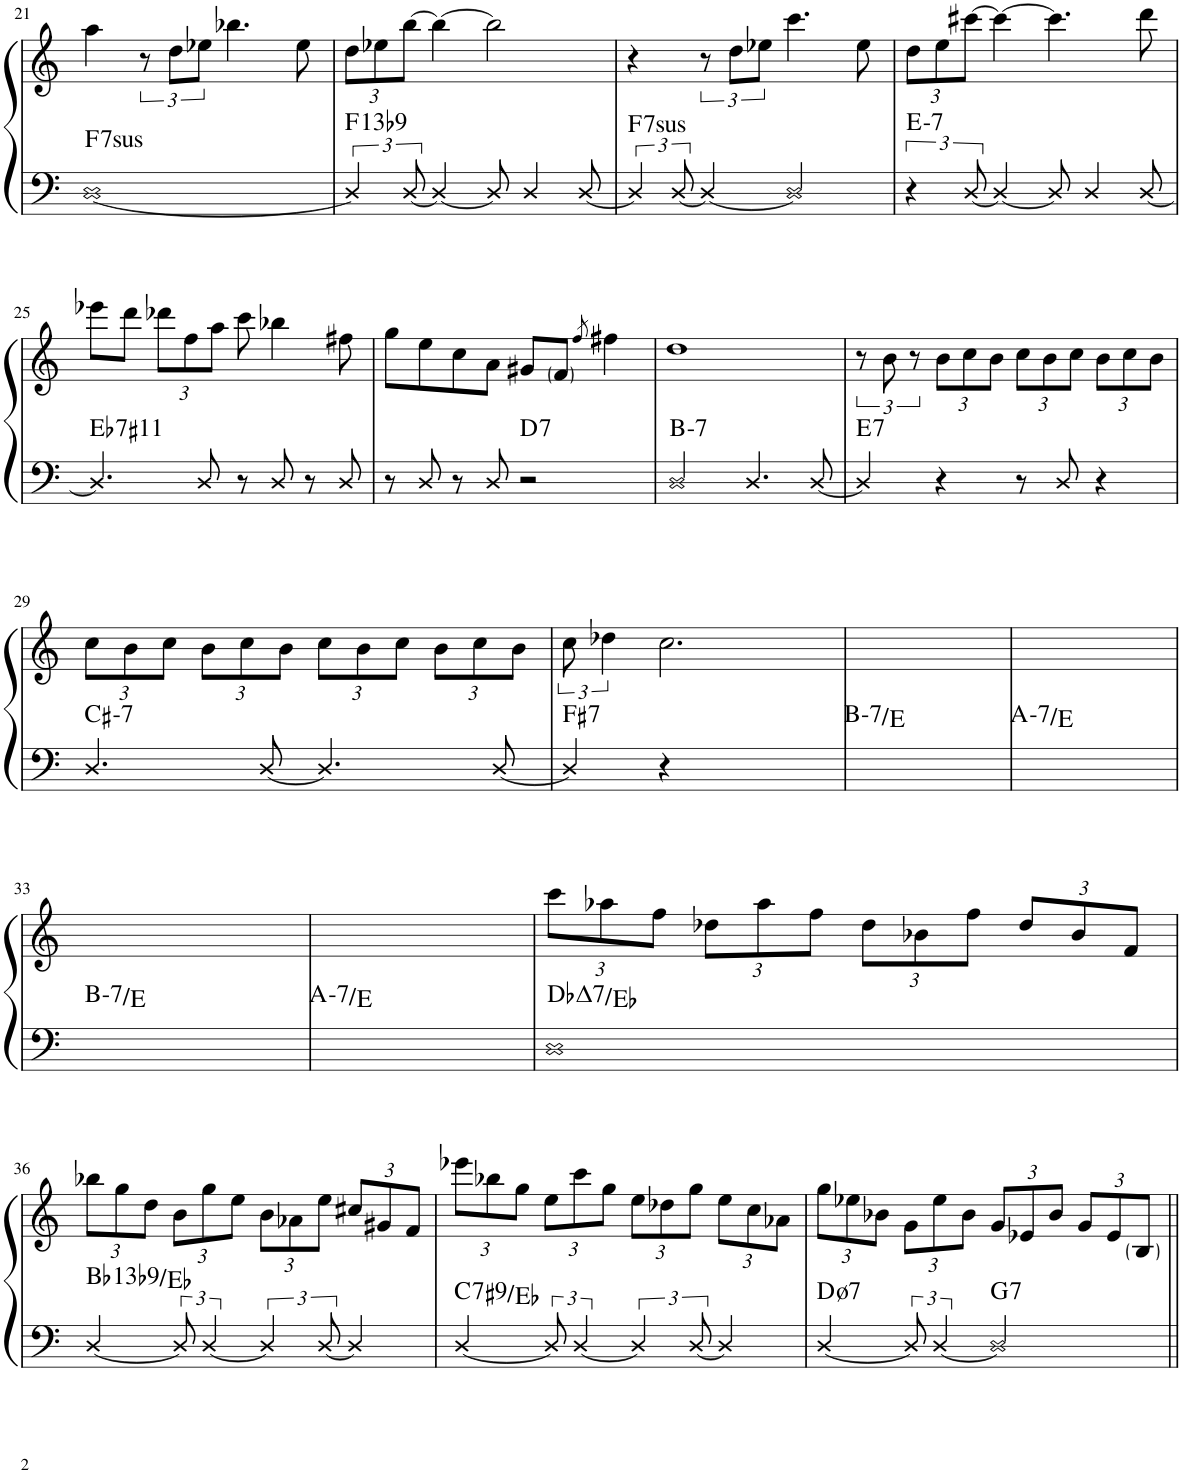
**kern	**kern	**harte
*part1	*part1	*part1
*staff2	*staff1	*
*I"Piano	*	*
*I'Pno.	*	*
!!LO:PB:g=z
*clefF4	*clefG2	*
*k[]	*k[]	*
*M4/4	*M4/4	*
=21	=21	=21
!	!	!LO:H:kt=7sus
[1D	4aa\	F:sus4(7)
.	12r	.
.	12dd\L	.
.	12ee-X\J	.
.	4.bb-X\	.
.	8ee-\	.
=22	=22	=22
*	*Xbrackettup	*
!	!	!LO:H:kt=13
4D/]	12dd\L	F:(3,5,b7,b9,11,13)
.	12ee-X\	.
.	[12bb\J	.
4D/_	4bb\_	.
8D/]	2bb\]	.
4D/	.	.
[8D/	.	.
=23	=23	=23
!	!	!LO:H:kt=7sus
4D/]	4r	F:sus4(7)
*	*brackettup	*
4D/_	12r	.
.	12dd\L	.
.	12ee-X\J	.
2D/]	4.ccc\	.
.	8ee-\	.
=24	=24	=24
*	*Xbrackettup	*
!	!	!LO:H:kt=7
6r	12dd\L	E:min7
.	12ee\	.
[12D/	[12ccc#X\J	.
4D/_	4ccc#\_	.
8D/]	4.ccc#\]	.
4D/	.	.
[8D/	8ddd\	.
!!LO:LB:g=z
=25	=25	=25
!	!	!LO:H:kt=7
4.Dn/]	8eee-X\L	Eb:7(#11)
.	8ddd\J	.
.	12ddd-X\L	.
.	12ff\	.
8D/	.	.
.	12aa\J	.
8r	8ccc\	.
8D/	4bb-X\	.
8r	.	.
8D/	8ff#X\	.
=26	=26	=26
8r	8gg\L	.
8D/	8ee\	.
8r	8cc\	.
8D/	8a\J	.
!	!	!LO:H:kt=7
2r	8g#X/L	D:7
.	8f/J	.
.	8qff/	.
.	4ff#X\	.
=27	=27	=27
!	!	!LO:H:kt=7
2D/	1dd	B:min7
4.D/	.	.
[8D/	.	.
=28	=28	=28
*	*brackettup	*
!	!	!LO:H:kt=7
4D/]	12r	E:7
.	12b\	.
.	12r	.
*	*Xbrackettup	*
4r	12b\L	.
.	12cc\	.
.	12b\J	.
8r	12cc\L	.
.	12b\	.
8D/	.	.
.	12cc\J	.
4r	12b\L	.
.	12cc\	.
.	12b\J	.
!!LO:LB:g=z
=29	=29	=29
!	!	!LO:H:kt=7
4.D/	12cc\L	C#:min7
.	12b\	.
.	12cc\J	.
.	12b\L	.
.	12cc\	.
[8D/	.	.
.	12b\J	.
4.D/]	12cc\L	.
.	12b\	.
.	12cc\J	.
.	12b\L	.
.	12cc\	.
[8D/	.	.
.	12b\J	.
=30	=30	=30
*	*brackettup	*
!	!	!LO:H:kt=7
4D/]	12cc\	F#:7
.	6dd-X\	.
4r	2.cc\	.
2ryy	.	.
=31	=31	=31
!	!	!LO:H:kt=7
1ryy	1ryy	B:min7/4
=32	=32	=32
!	!	!LO:H:kt=7
1ryy	1ryy	A:min7/5
!!LO:LB:g=z
=33	=33	=33
!	!	!LO:H:kt=7
1ryy	1ryy	B:min7/4
=34	=34	=34
!	!	!LO:H:kt=7
1ryy	1ryy	A:min7/5
=35	=35	=35
*	*Xbrackettup	*
!	!	!LO:H:kt=7
1Dn	12ccc\L	Db:maj7/2
.	12aa-X\	.
.	12ff\J	.
.	12dd-X\L	.
.	12aa-\	.
.	12ff\J	.
.	12dd-\L	.
.	12b-X\	.
.	12ff\J	.
.	12dd-/L	.
.	12b-/	.
.	12f/J	.
!!LO:LB:g=z
=36	=36	=36
!	!	!LO:H:kt=13
[4D/	12bb-X\L	Bb:(3,5,b7,b9,11,13)/4
.	12gg\	.
.	12dd\J	.
4D/]	12b\L	.
.	12gg\	.
.	12ee\J	.
4D/]	12b\L	.
.	12a-X\	.
.	12ee\J	.
4D/]	12cc#X/L	.
.	12g#X/	.
.	12f/J	.
=37	=37	=37
!	!	!LO:H:kt=7
[4Dn/	12eee-X\L	C:7(#9)/b3
.	12bb-X\	.
.	12gg\J	.
4D/]	12ee\L	.
.	12ccc\	.
.	12gg\J	.
4D/]	12ee\L	.
.	12dd-X\	.
.	12gg\J	.
4D/]	12ee\L	.
.	12cc\	.
.	12a-X\J	.
=38	=38	=38
!	!	!LO:H:kt=7
[4D/	12gg\L	D:hdim7
.	12ee-X\	.
.	12b-X\J	.
4D/]	12g\L	.
.	12ee-\	.
.	12b-\J	.
!	!	!LO:H:kt=7
2D/]	12g/L	G:7
.	12e-X/	.
.	12b-/J	.
.	12g/L	.
.	12e-/	.
.	12B/J	.
=||	=||	=||
*-	*-	*-
